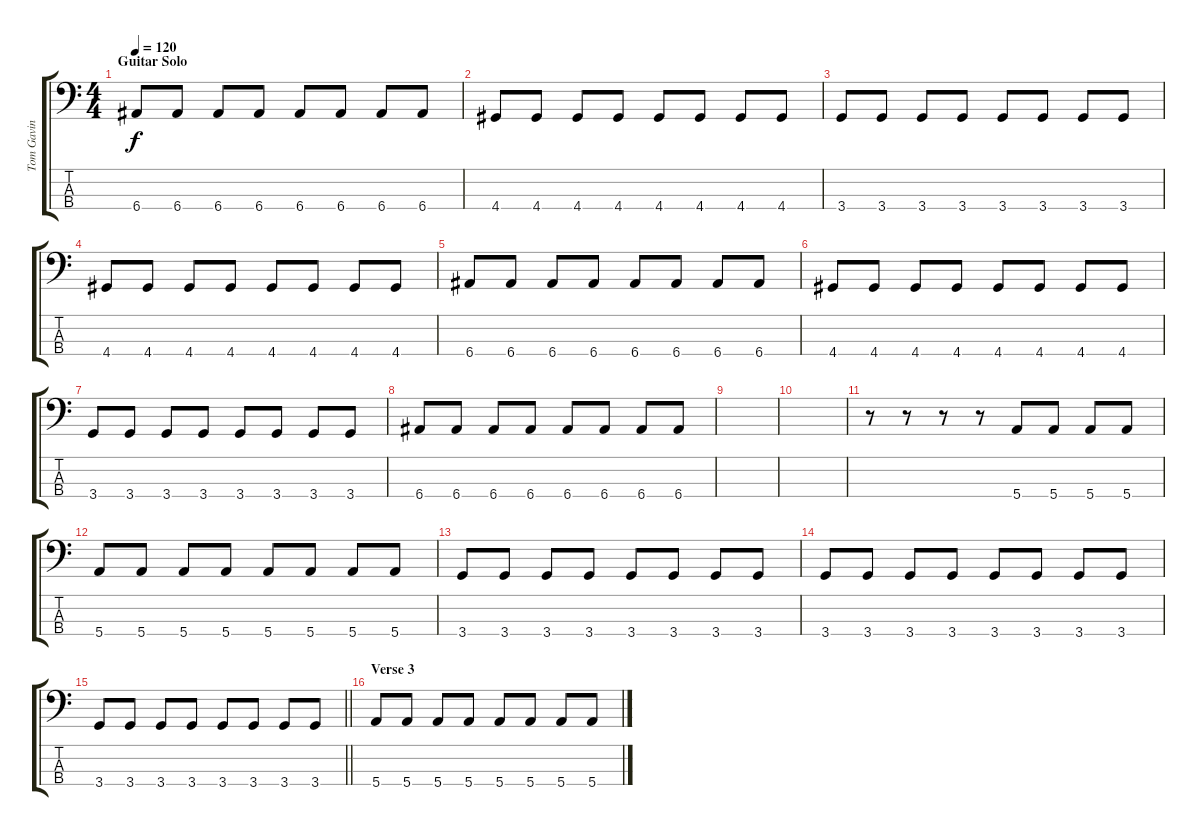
\track ("Tom Gavin" "Tom Gavin") {instrument electricbassfinger}
\staff {score tabs}
\tuning (G2 D2 A1 E1) {hide}
\ts (4 4)
\section ("" "Guitar Solo")
\tempo 120
\clef f4
\ks c
6.4.8{dy f} 6.4.8 6.4.8 6.4.8 6.4.8 6.4.8 6.4.8 6.4.8 |
4.4.8 4.4.8 4.4.8 4.4.8 4.4.8 4.4.8 4.4.8 4.4.8 |
3.4.8 3.4.8 3.4.8 3.4.8 3.4.8 3.4.8 3.4.8 3.4.8 |
4.4.8 4.4.8 4.4.8 4.4.8 4.4.8 4.4.8 4.4.8 4.4.8 |
6.4.8 6.4.8 6.4.8 6.4.8 6.4.8 6.4.8 6.4.8 6.4.8 |
4.4.8 4.4.8 4.4.8 4.4.8 4.4.8 4.4.8 4.4.8 4.4.8 |
3.4.8 3.4.8 3.4.8 3.4.8 3.4.8 3.4.8 3.4.8 3.4.8 |
6.4.8 6.4.8 6.4.8 6.4.8 6.4.8 6.4.8 6.4.8 6.4.8 |
|
|
r.8 r.8 r.8 r.8 5.4.8 5.4.8 5.4.8 5.4.8 |
5.4.8 5.4.8 5.4.8 5.4.8 5.4.8 5.4.8 5.4.8 5.4.8 |
3.4.8 3.4.8 3.4.8 3.4.8 3.4.8 3.4.8 3.4.8 3.4.8 |
3.4.8 3.4.8 3.4.8 3.4.8 3.4.8 3.4.8 3.4.8 3.4.8 |
\barLineRight lightlight
3.4.8 3.4.8 3.4.8 3.4.8 3.4.8 3.4.8 3.4.8 3.4.8 |
\section ("" "Verse 3")
5.4.8 5.4.8 5.4.8 5.4.8 5.4.8 5.4.8 5.4.8 5.4.8
